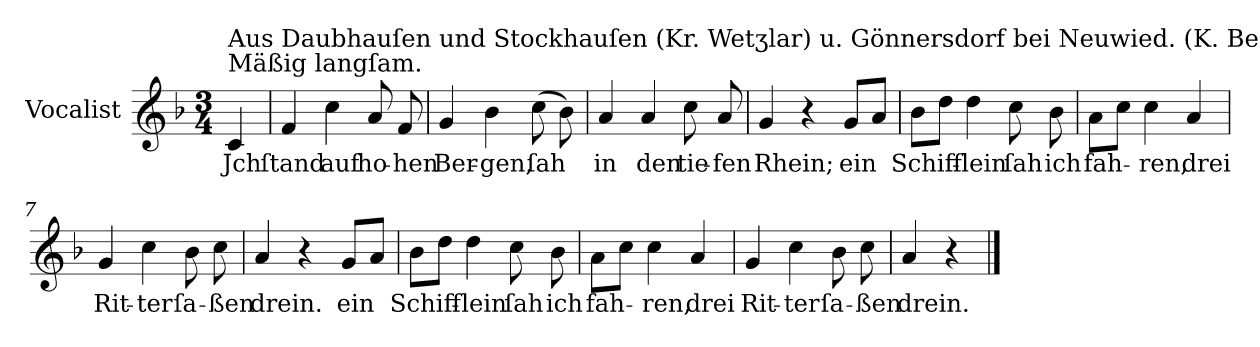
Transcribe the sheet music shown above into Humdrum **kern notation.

**kern	**text
*part1	*part1
*staff1	*staff1
*I"Vocalist	*
*k[b-]	*
*F:	*
*M3/4	*
=	=
!LO:TX:a:t=Mäßig langſam.	!
!LO:TX:a:t=Aus Daubhauſen und Stockhauſen (Kr. Wetʒlar) u. Gönnersdorf bei Neuwied. (K. Becker Nr. 7a.)	!
4c	Jch
=1	=1
4f	ſtand
4cc	auf
8a	ho-
8f	-hen
=2	=2
4g	Ber-
4b-	-gen,
(8cc	ſah
8b-)	.
=3	=3
4a	in
4a	den
8cc	tie-
8a	-fen
=4	=4
4g	Rhein;
4r	.
8gL	ein
8aJ	.
=5	=5
8b-L	Schiff-
8ddJ	.
4dd	-lein
8cc	ſah
8b-	ich
=6	=6
8aL	fah-
8ccJ	.
4cc	-ren,
4a	drei
=7	=7
4g	Rit-
4cc	-ter
8b-	ſa-
8cc	-ßen
=8	=8
4a	drein.
4r	.
8gL	ein
8aJ	.
=9	=9
8b-L	Schiff-
8ddJ	.
4dd	-lein
8cc	ſah
8b-	ich
=10	=10
8aL	fah-
8ccJ	.
4cc	-ren,
4a	drei
=11	=11
4g	Rit-
4cc	-ter
8b-	ſa-
8cc	-ßen
=12	=12
4a	drein.
4r	.
==	==
*-	*-
